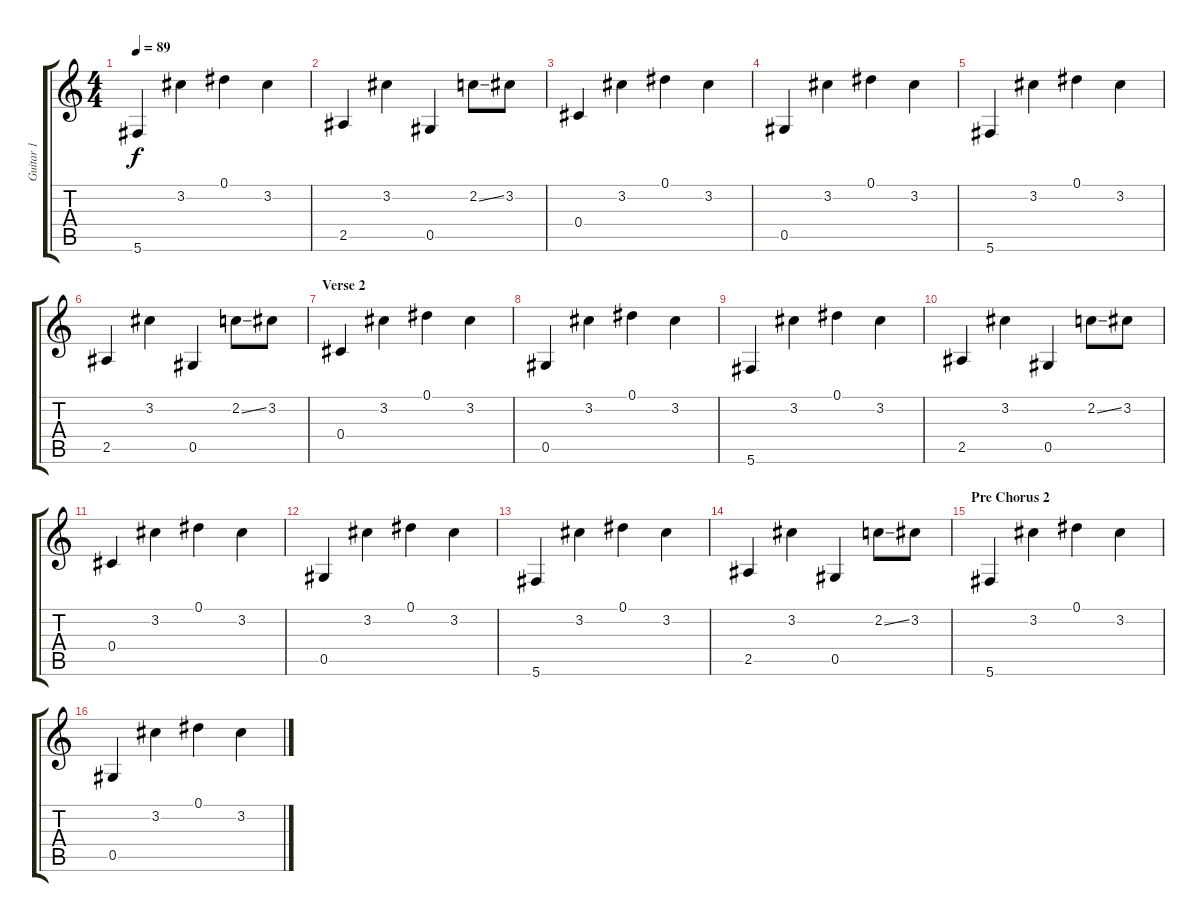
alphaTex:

\track ("Guitar 1" "Guitar 1") {instrument overdrivenguitar}
\staff {score tabs}
\tuning (Eb4 Bb3 Gb3 Db3 Ab2 Db2) {hide}
\ts (4 4)
\tempo 89
\clef g2
\ks c
5.6.4{dy f} 3.2.4 0.1.4 3.2.4 |
2.5.4 3.2.4 0.5.4 2.2{ss}.8 3.2.8 |
0.4.4 3.2.4 0.1.4 3.2.4 |
0.5.4 3.2.4 0.1.4 3.2.4 |
5.6.4 3.2.4 0.1.4 3.2.4 |
2.5.4 3.2.4 0.5.4 2.2{ss}.8 3.2.8 |
\section ("" "Verse 2")
0.4.4 3.2.4 0.1.4 3.2.4 |
0.5.4 3.2.4 0.1.4 3.2.4 |
5.6.4 3.2.4 0.1.4 3.2.4 |
2.5.4 3.2.4 0.5.4 2.2{ss}.8 3.2.8 |
0.4.4 3.2.4 0.1.4 3.2.4 |
0.5.4 3.2.4 0.1.4 3.2.4 |
5.6.4 3.2.4 0.1.4 3.2.4 |
2.5.4 3.2.4 0.5.4 2.2{ss}.8 3.2.8 |
\section ("" "Pre Chorus 2")
5.6.4 3.2.4 0.1.4 3.2.4 |
0.5.4 3.2.4 0.1.4 3.2.4
